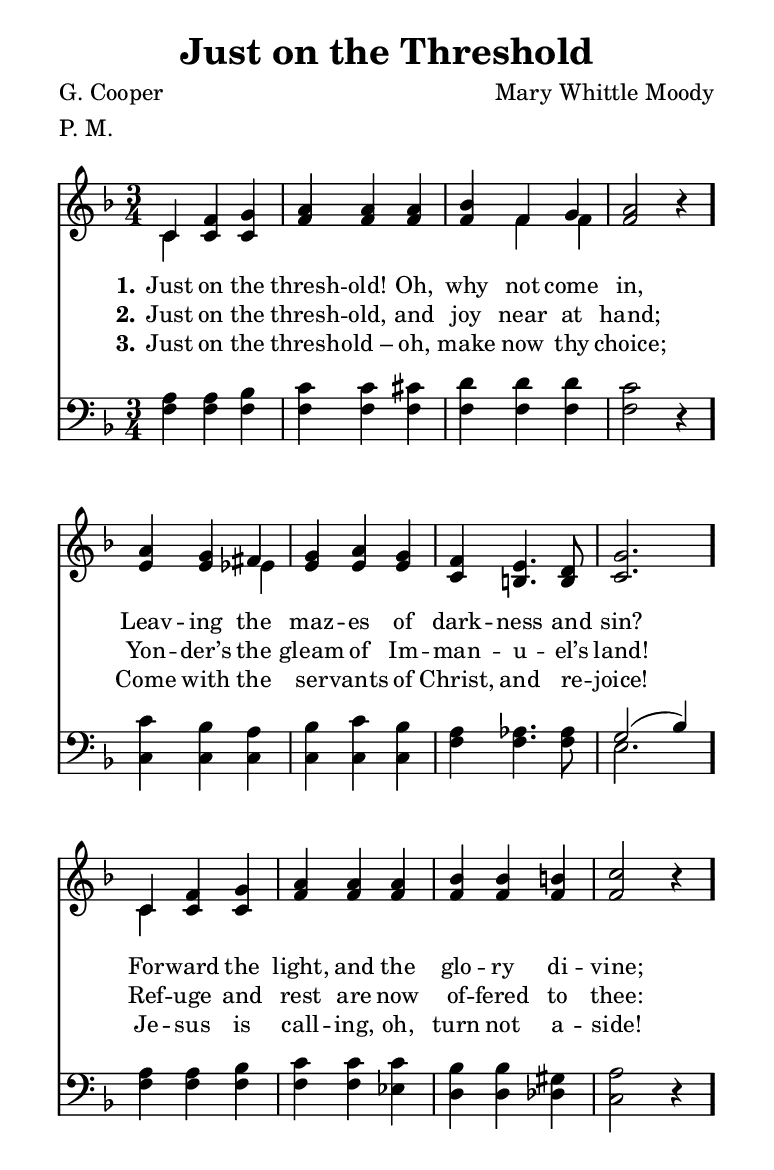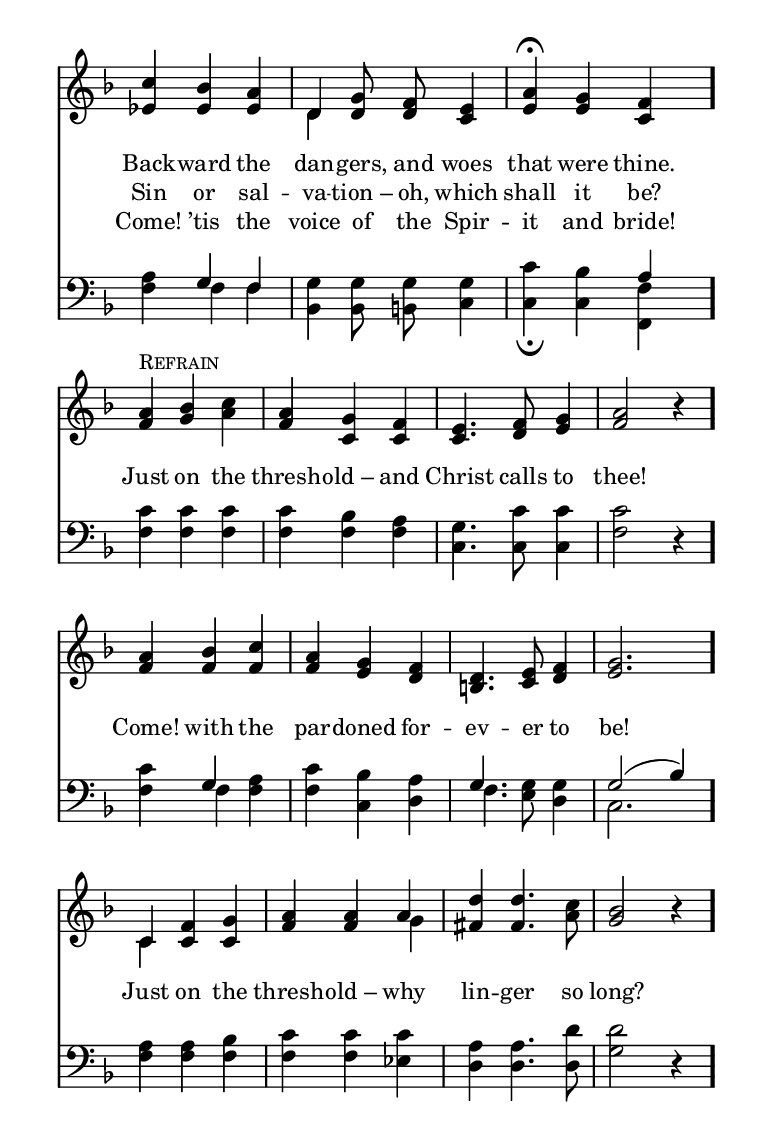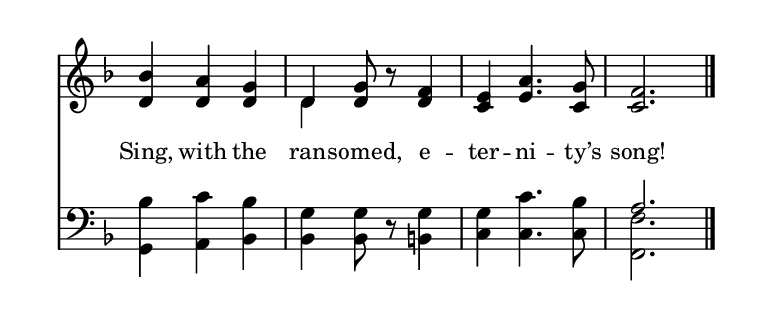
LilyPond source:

\include "common/global.ily"
\paper {
  \include "common/paper.ily"
  ragged-last-bottom = ##t
  systems-per-page = #(cond (is-eogsized 4) (#t #f))
  system-count = #(cond (is-eogsized 6) (#t #f))
}

\header{
  %gospel
  hymnnumber = "98"
  title = "Just on the Threshold"
  tunename = "Moment by Moment"
  meter = "P. M."
  poet = "G. Cooper"
  composer = "Mary Whittle Moody"
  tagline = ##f
}

% for fermata in MIDI
ta = { \tempo 4=120 }
tb = { \tempo 4=60 }

patternAA = { c4 c4 c4 | c4 c4 c4 | c4 c4 c4 | c2 c4 }
patternBA = { c4 c4 c4 | c4 c4 c4 | c4 c4. c8 | c2. }
patternBB = { c4 c4 c4 | c4 c4 c4 | c4 c4. c8 | c2( c4) }
patternCA = { c4 c4 c4 | c4 c8 c8 c4 | c4 \tb c4 \ta c4 | c2. }
patternDA = { c4 c4 c4 | c4 c4 c4 | c4. c8 c4 | c2 c4 }
patternEA = { c4 c4 c4 | c4 c4 c4 | c4. c8 c4 | c2. }
patternEB = { c4 c4 c4 | c4 c4 c4 | c4. c8 c4 | c2( c4) }
patternFA = { c4 c4 c4 | c4 c4 c4 | c4 c4. c8 | c2 c4 }
patternGA = { c4 c4 c4 | c4 c8 r8 c4 | c4 c4. c8 | c2. }

global = {
  \include "common/overrides.ily"
  \override Staff.TimeSignature.style = #'numbered
  \time 3/4
  \override Score.MetronomeMark.transparent = ##t % hide all fermata changes too
  \ta
  \key f \major
  \autoBeamOff
}

notesSoprano = {
\global
\relative c' {

  \changePitch \patternAA { c f g | a a a | bes f g | a r }
  \changePitch \patternBA { a g fis | g a g | f e d | g }
  \changePitch \patternAA { c, f g | a a a | bes bes b | c r }
  \changePitch \patternCA { c bes a | d, g f | e a \fermata g | f }

  << s^\markup { \small \caps "Refrain" }
  \changePitch \patternDA { a bes c | a g f | e f g | a r } >> \eogbreak
  \changePitch \patternEA { a bes c | a g f | d e f | g }
  \changePitch \patternFA { c, f g | a a a | d d c | bes r }
  \changePitch \patternGA { bes a g | d g f | e a g | f }

  \bar "|."

}
}

notesAlto = {
\global
\relative e' {

  \changePitch \patternAA { c c c | f f f | f f f | f r }
  \changePitch \patternBA { e e ees | e e e | c b! b | c }
  \changePitch \patternAA { c c c | f f f | f f f | f r }
  \changePitch \patternCA { ees ees ees | d d d | c e e | c }

  \changePitch \patternDA { f g a | f c c | c d e | f r }
  \changePitch \patternEA { f f f | f e d | b! c d | e }
  \changePitch \patternFA { c c c | f f g | fis fis a | g r }
  \changePitch \patternGA { d d d | d d d | c e c | c }

}
}

notesTenor = {
\global
\relative a {

  \changePitch \patternAA { a a bes | c c cis | d d d | c r }
  \changePitch \patternBB { c bes a | bes c bes | a aes aes | g( bes) }
  \changePitch \patternAA { a a bes | c c c | bes bes gis | a r }
  \changePitch \patternCA { a g f | g g g | g c bes | a }

  \changePitch \patternDA { c c c | c bes a | g c c | c r }
  \changePitch \patternEB { c g a | c bes a | g g g | g( bes) }
  \changePitch \patternFA { a a bes | c c c | a a d | d r }
  \changePitch \patternGA { bes c bes | g g g | g c bes | a }

}
}

notesBass = {
\global
\relative f {

  \changePitch \patternAA { f f f | f f f | f f f | f r }
  \changePitch \patternBA { c c c | c c c | f f f | e }
  \changePitch \patternAA { f f f | f f ees | d d des | c r }
  \changePitch \patternCA { f f f | bes, bes b! | c c_\fermata c | <f f,> }

  \changePitch \patternDA { f f f | f f f | c c c | f r }
  \changePitch \patternEA { f f f | f c d | f e d | c }
  \changePitch \patternFA { f f f | f f ees | d d d | g r }
  \changePitch \patternGA { g, a bes | bes bes b! | c c c | <f f,> }

}
}

% This hymn does not have \bar "." at the end of each line as typeset in the
% original

Refrain = \lyricmode {

Just on the thresh -- old_– and Christ calls to thee! \bar "."
Come! with the par -- doned for -- ev -- er to be! \bar "."
Just on the thresh -- old_– why lin -- ger so long? \bar "."
Sing, with the ran -- somed, e -- ter -- ni -- ty’s song! \bar "."

}

wordsA = \lyricmode {
\set stanza = "1."

Just on the thresh -- old! Oh, why not come in, \bar "."
Leav -- ing the maz -- es of dark -- ness and sin? \bar "."
For -- ward the light, and the glo -- ry di -- vine; \bar "."
Back -- ward the dan -- gers, and woes that were thine. \bar "."

}

wordsB = \lyricmode {
\set stanza = "2."

Just on the thresh -- old, and joy near at hand;
Yon -- der’s the gleam of Im -- man -- u -- el’s land!
Ref -- uge and rest are now of -- fered to thee:
Sin or sal -- va -- tion_– oh, which shall it be?

\Refrain

}

wordsC = \lyricmode {
\set stanza = "3."

Just on the thresh -- old_– oh, make now thy choice;
Come with the ser -- vants of Christ, and re -- joice!
Je -- sus is call -- ing, oh, turn not a -- side!
Come! ’tis the voice of the Spir -- it and bride!

}

\score {
  \context ChoirStaff <<
    \context Staff = upper <<
      \set Staff.autoBeaming = ##f
      \set ChoirStaff.systemStartDelimiter = #'SystemStartBar
      \set ChoirStaff.printPartCombineTexts = ##f
      \partcombine #'(2 . 11) \notesSoprano \notesAlto
      \context NullVoice = sopranos { \voiceOne << \notesSoprano >> }
      \context Lyrics = one   \lyricsto sopranos \wordsA
      \context Lyrics = two   \lyricsto sopranos \wordsB
      \context Lyrics = three \lyricsto sopranos \wordsC
    >>
    \context Staff = men <<
      \set Staff.autoBeaming = ##f
      \clef bass
      \set ChoirStaff.printPartCombineTexts = ##f
      \partcombine #'(2 . 11) \notesTenor \notesBass
    >>
  >>
  \layout {
    \include "common/layout.ily"
  }
  \midi{
    \include "common/midi.ily"
  }
}

%\markup { \fill-line { \column {
%  \line{ \bold 5 \column { \wordsE } } \combine \null \vspace #0.4
%  \line{ \bold 6 \column { \wordsF } } \combine \null \vspace #0.4
%  \line{ \bold 7 \column { \wordsG } } \combine \null \vspace #0.4
%  \line{ \bold 8 \column { \wordsH } } \combine \null \vspace #0.4
%} } }

\version "2.19.49"  % necessary for upgrading to future LilyPond versions.

% vi:set et ts=2 sw=2 ai nocindent syntax=lilypond:
